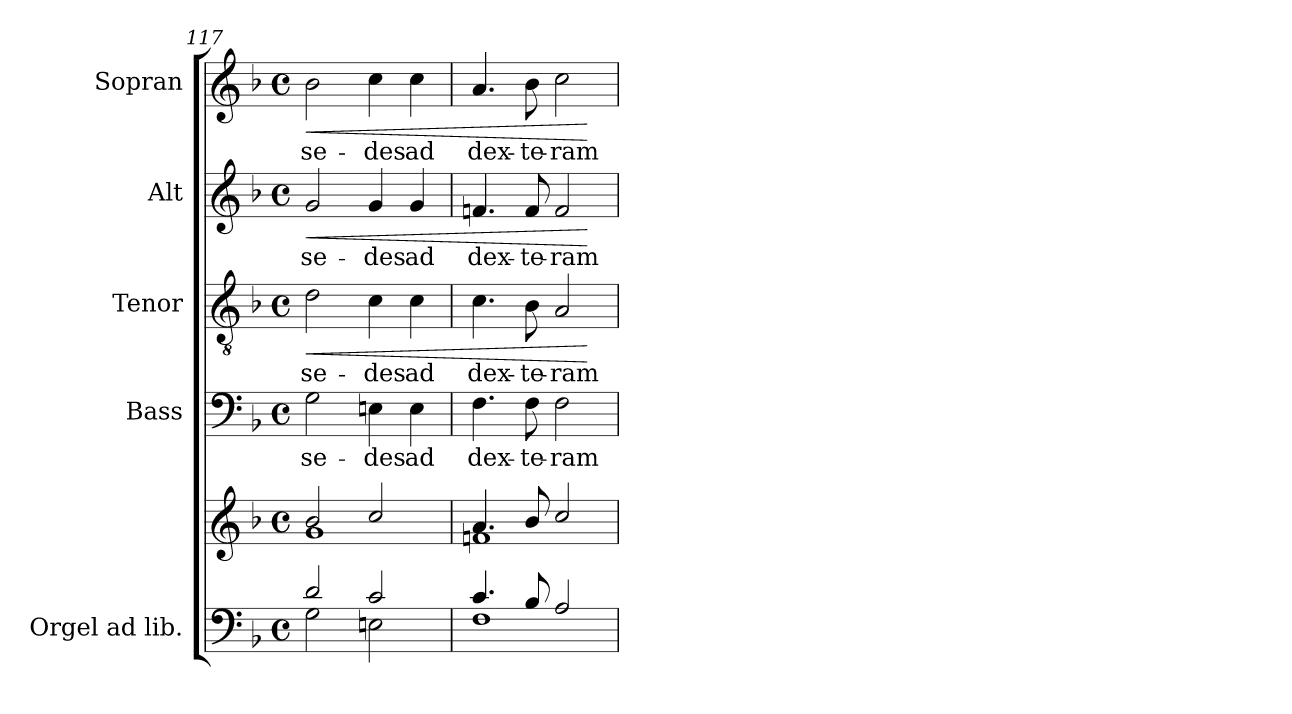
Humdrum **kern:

**kern	**kern	**kern	**text	**kern	**text	**dynam	**kern	**text	**dynam	**kern	**text	**dynam
*part5	*part5	*part4	*part4	*part3	*part3	*part3	*part2	*part2	*part2	*part1	*part1	*part1
*staff6	*staff5	*staff4	*staff4	*staff3	*staff3	*staff3	*staff2	*staff2	*staff2	*staff1	*staff1	*staff1
*I"Orgel ad lib.	*	*I"Bass	*	*I"Tenor	*	*	*I"Alt	*	*	*I"Sopran	*	*
*	*	*I'B.	*	*I'T.	*	*	*I'A.	*	*	*I'S.	*	*
*clefF4	*clefG2	*clefF4	*	*clefGv2	*	*	*clefG2	*	*	*clefG2	*	*
*k[b-]	*k[b-]	*k[b-]	*	*k[b-]	*	*	*k[b-]	*	*	*k[b-]	*	*
*F:	*F:	*F:	*	*F:	*	*	*F:	*	*	*F:	*	*
*M4/4	*M4/4	*M4/4	*	*M4/4	*	*	*M4/4	*	*	*M4/4	*	*
*met(c)	*met(c)	*met(c)	*	*met(c)	*	*	*met(c)	*	*	*met(c)	*	*
=117	=117	=117	=117	=117	=117	=117	=117	=117	=117	=117	=117	=117
*^	*^	*	*	*	*	*	*	*	*	*	*	*
!	!	!	!	!	!LO:LY:b	!	!LO:LY:b	!LO:HP:b	!	!LO:LY:b	!LO:HP:b	!	!LO:LY:b	!LO:HP:b
2d/	2G\	2b-/	1g	2G\	se-	2d\	se-	<	2g/	se-	<	2b-\	se-	<
!	!	!	!	!	!LO:LY:b	!	!LO:LY:b	!	!	!LO:LY:b	!	!	!LO:LY:b	!
2c/	2En\	2cc/	.	4En\	-des	4c\	-des	.	4g/	-des	.	4cc\	-des	.
!	!	!	!	!	!LO:LY:b	!	!LO:LY:b	!	!	!LO:LY:b	!	!	!LO:LY:b	!
.	.	.	.	4E\	ad	4c\	ad	.	4g/	ad	.	4cc\	ad	.
=118	=118	=118	=118	=118	=118	=118	=118	=118	=118	=118	=118	=118	=118	=118
!	!	!	!	!	!LO:LY:b	!	!LO:LY:b	!	!	!LO:LY:b	!	!	!LO:LY:b	!
4.c/	1F	4.a/	1fn	4.F\	dex-	4.c\	dex-	.	4.fn/	dex-	.	4.a/	dex-	.
!	!	!	!	!	!LO:LY:b	!	!LO:LY:b	!	!	!LO:LY:b	!	!	!LO:LY:b	!
8B-/	.	8b-/	.	8F\	-te-	8B-\	-te-	.	8f/	-te-	.	8b-\	-te-	.
!	!	!	!	!	!LO:LY:b	!	!LO:LY:b	!	!	!LO:LY:b	!	!	!LO:LY:b	!
2A/	.	2cc/	.	2F\	-ram	2A/	-ram	.	2f/	-ram	.	2cc\	-ram	.
*v	*v	*	*	*	*	*	*	*	*	*	*	*	*	*
*	*v	*v	*	*	*	*	*	*	*	*	*	*	*
.	.	.	.	.	.	[	.	.	[	.	.	[
=	=	=	=	=	=	=	=	=	=	=	=	=
*-	*-	*-	*-	*-	*-	*-	*-	*-	*-	*-	*-	*-
